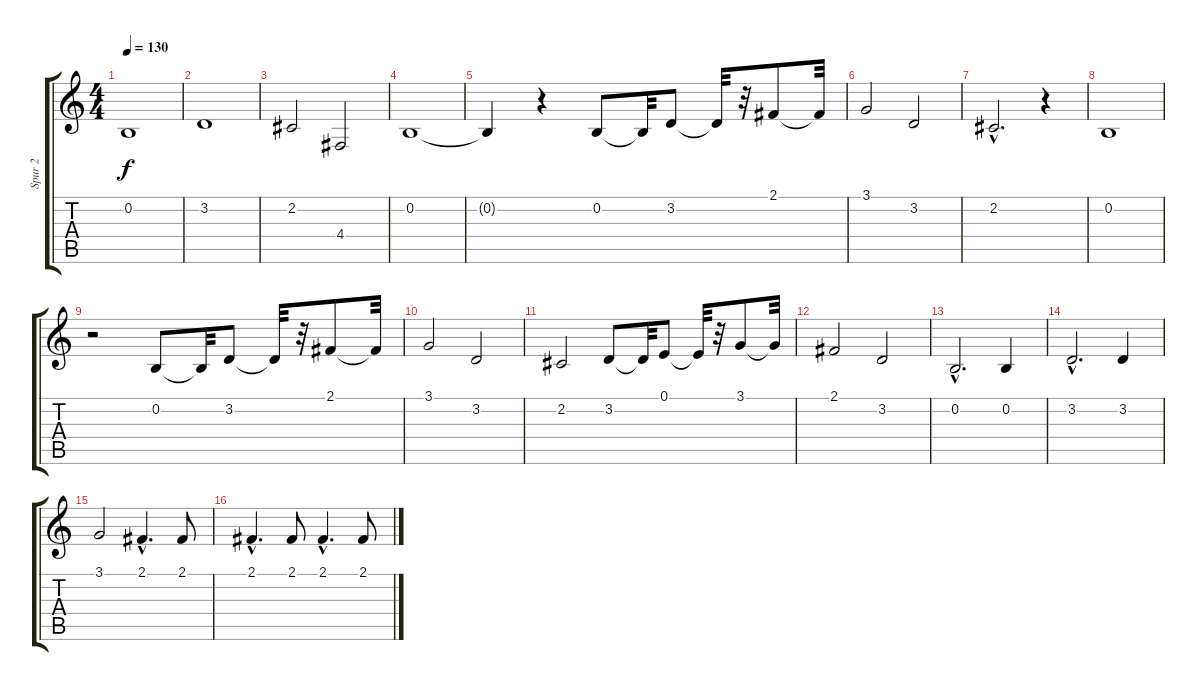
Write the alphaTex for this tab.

\track ("Spur 2" "Spur 2") {instrument clarinet}
\staff {score tabs}
\tuning (E4 B3 G3 D3 A2 E2) {hide}
\ts (4 4)
\tempo 130
\clef g2
\ks c
0.2.1{dy f} |
3.2.1 |
2.2.2 4.4.2 |
0.2.1 |
0.2{t}.4 r.4 0.2.8 0.2{t}.32 3.2.8 3.2{t}.32 r.32 2.1.8 2.1{t}.32 |
3.1.2 3.2.2 |
2.2{hac}.2{d} r.4 |
0.2.1 |
r.2 0.2.8 0.2{t}.32 3.2.8 3.2{t}.32 r.32 2.1.8 2.1{t}.32 |
3.1.2 3.2.2 |
2.2.2 3.2.8 3.2{t}.32 0.1.8 0.1{t}.32 r.32 3.1.8 3.1{t}.32 |
2.1.2 3.2.2 |
0.2{hac}.2{d} 0.2.4 |
3.2{hac}.2{d} 3.2.4 |
3.1.2 2.1{hac}.4{d} 2.1.8 |
2.1{hac}.4{d} 2.1.8 2.1{hac}.4{d} 2.1.8
